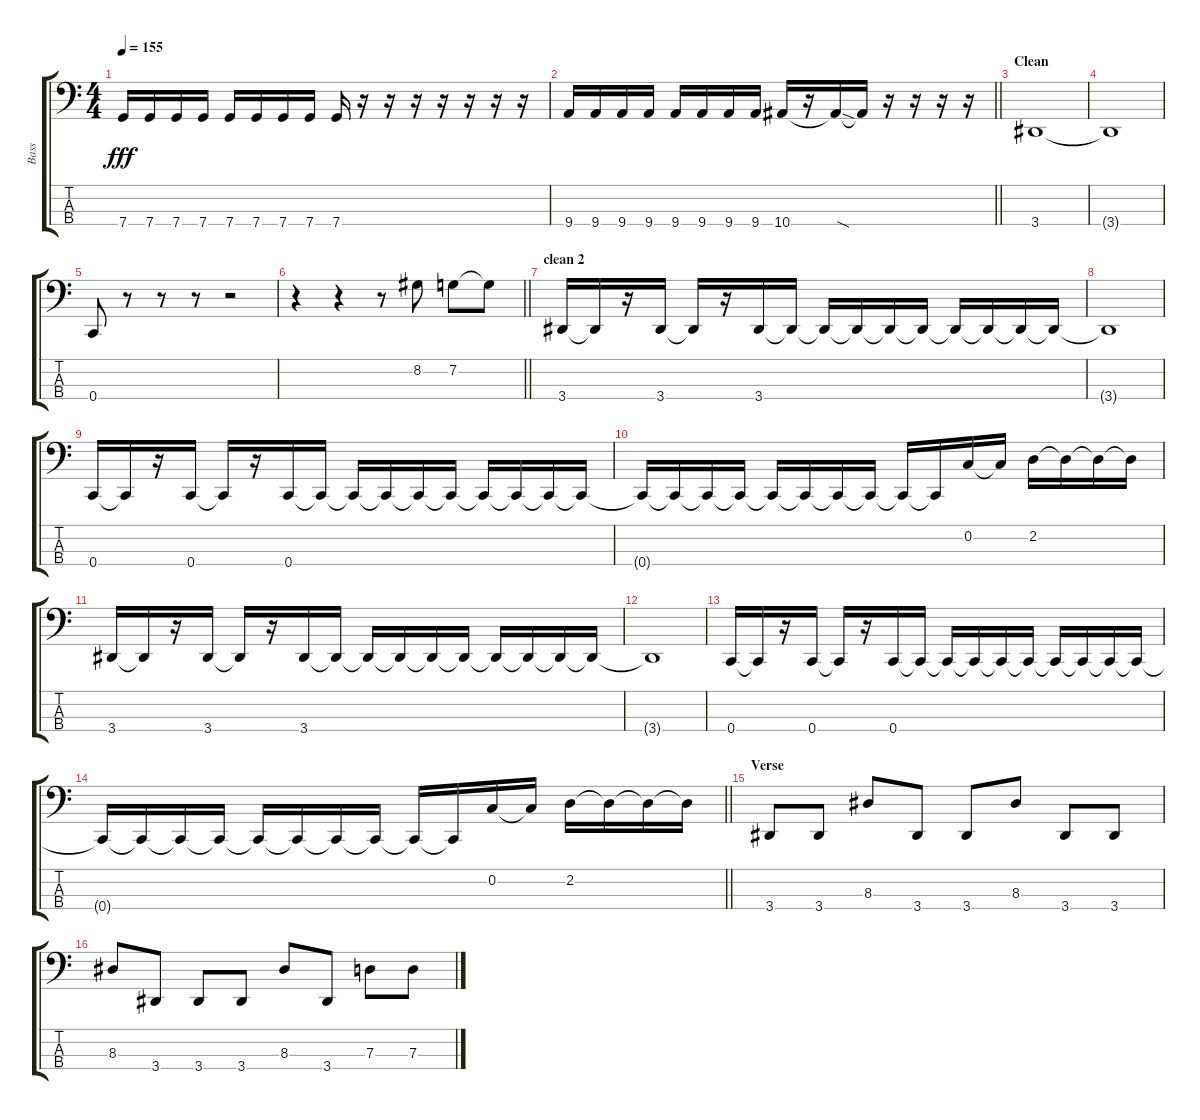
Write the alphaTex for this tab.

\track ("Bass" "Bass") {instrument electricbassfinger}
\staff {score tabs}
\tuning (F2 C2 G1 C1) {hide}
\ts (4 4)
\tempo 155
\clef f4
\ks c
7.4.16{dy fff} 7.4.16 7.4.16 7.4.16 7.4.16 7.4.16 7.4.16 7.4.16 7.4.16 r.16 r.16 r.16 r.16 r.16 r.16 r.16 |
\barLineRight lightlight
9.4.16 9.4.16 9.4.16 9.4.16 9.4.16 9.4.16 9.4.16 9.4.16 10.4.16 r.16 10.4{sod t}.16 10.4{t}.16 r.16 r.16 r.16 r.16 |
\section ("" "Clean")
3.4.1 |
3.4{t}.1 |
0.4.8 r.8 r.8 r.8 r.2 |
\barLineRight lightlight
r.4 r.4 r.8 8.2.8 7.2.8 7.2{t}.8 |
\section ("" "clean 2")
3.4.16 3.4{t}.16 r.16 3.4.16 3.4{t}.16 r.16 3.4.16 3.4{t}.16 3.4{t}.16 3.4{t}.16 3.4{t}.16 3.4{t}.16 3.4{t}.16 3.4{t}.16 3.4{t}.16 3.4{t}.16 |
3.4{t}.1 |
0.4.16 0.4{t}.16 r.16 0.4.16 0.4{t}.16 r.16 0.4.16 0.4{t}.16 0.4{t}.16 0.4{t}.16 0.4{t}.16 0.4{t}.16 0.4{t}.16 0.4{t}.16 0.4{t}.16 0.4{t}.16 |
0.4{t}.16 0.4{t}.16 0.4{t}.16 0.4{t}.16 0.4{t}.16 0.4{t}.16 0.4{t}.16 0.4{t}.16 0.4{t}.16 0.4{t}.16 0.2.16 0.2{t}.16 2.2.16 2.2{t}.16 2.2{t}.16 2.2{t}.16 |
3.4.16 3.4{t}.16 r.16 3.4.16 3.4{t}.16 r.16 3.4.16 3.4{t}.16 3.4{t}.16 3.4{t}.16 3.4{t}.16 3.4{t}.16 3.4{t}.16 3.4{t}.16 3.4{t}.16 3.4{t}.16 |
3.4{t}.1 |
0.4.16 0.4{t}.16 r.16 0.4.16 0.4{t}.16 r.16 0.4.16 0.4{t}.16 0.4{t}.16 0.4{t}.16 0.4{t}.16 0.4{t}.16 0.4{t}.16 0.4{t}.16 0.4{t}.16 0.4{t}.16 |
\barLineRight lightlight
0.4{t}.16 0.4{t}.16 0.4{t}.16 0.4{t}.16 0.4{t}.16 0.4{t}.16 0.4{t}.16 0.4{t}.16 0.4{t}.16 0.4{t}.16 0.2.16 0.2{t}.16 2.2.16 2.2{t}.16 2.2{t}.16 2.2{t}.16 |
\section ("" "Verse")
3.4.8 3.4.8 8.3.8 3.4.8 3.4.8 8.3.8 3.4.8 3.4.8 |
8.3.8 3.4.8 3.4.8 3.4.8 8.3.8 3.4.8 7.3.8 7.3.8
